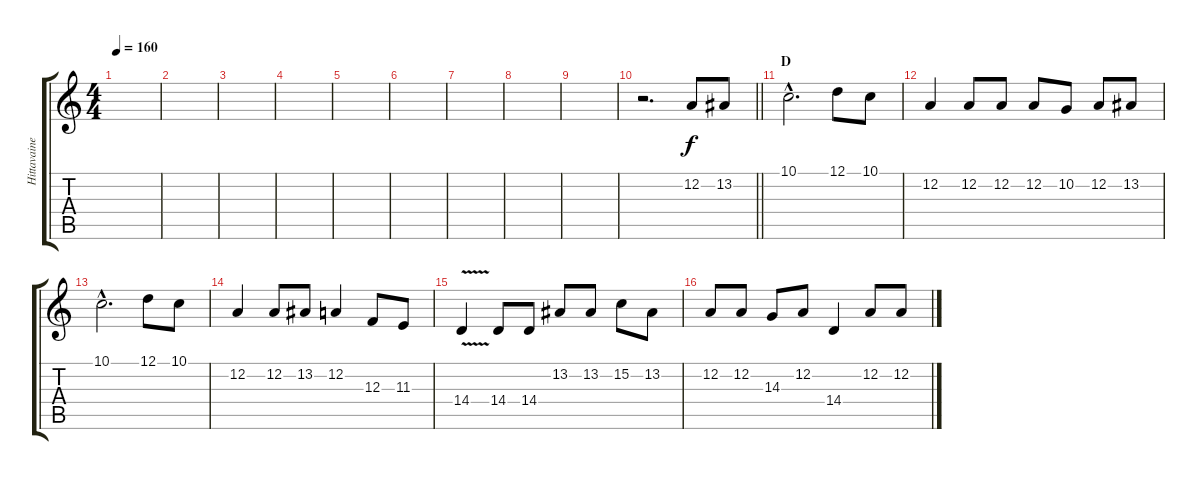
\track ("Hittavainen" "Hittavaine") {instrument violin}
\staff {score tabs}
\tuning (D4 A3 F3 C3 G2 D2) {hide}
\ts (4 4)
\tempo 160
\clef g2
\ks c
|
|
|
|
|
|
|
|
|
\barLineRight lightlight
r.2{d} 12.2.8 13.2.8 |
\section ("" "D")
10.1{hac}.2{d} 12.1.8 10.1.8 |
12.2.4 12.2.8 12.2.8 12.2.8 10.2.8 12.2.8 13.2.8 |
10.1{hac}.2{d} 12.1.8 10.1.8 |
12.2.4 12.2.8 13.2.8 12.2.4 12.3.8 11.3.8 |
14.4{v}.4 14.4.8 14.4.8 13.2.8 13.2.8 15.2.8 13.2.8 |
12.2.8 12.2.8 14.3.8 12.2.8 14.4.4 12.2.8 12.2.8
